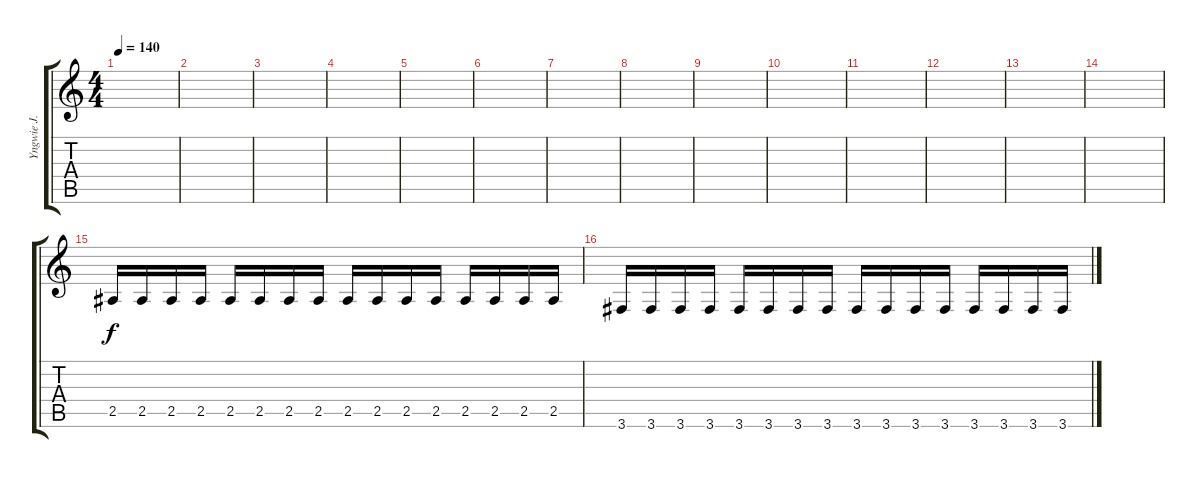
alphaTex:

\track ("Yngwie J. Malmsteen" "Yngwie J. ") {instrument overdrivenguitar}
\staff {score tabs}
\tuning (Eb4 Bb3 Gb3 Db3 Ab2 Eb2) {hide}
\ts (4 4)
\tempo 140
\clef g2
\ks c
|
|
|
|
|
|
|
|
|
|
|
|
|
|
2.5.16 2.5.16 2.5.16 2.5.16 2.5.16 2.5.16 2.5.16 2.5.16 2.5.16 2.5.16 2.5.16 2.5.16 2.5.16 2.5.16 2.5.16 2.5.16 |
3.6.16 3.6.16 3.6.16 3.6.16 3.6.16 3.6.16 3.6.16 3.6.16 3.6.16 3.6.16 3.6.16 3.6.16 3.6.16 3.6.16 3.6.16 3.6.16
